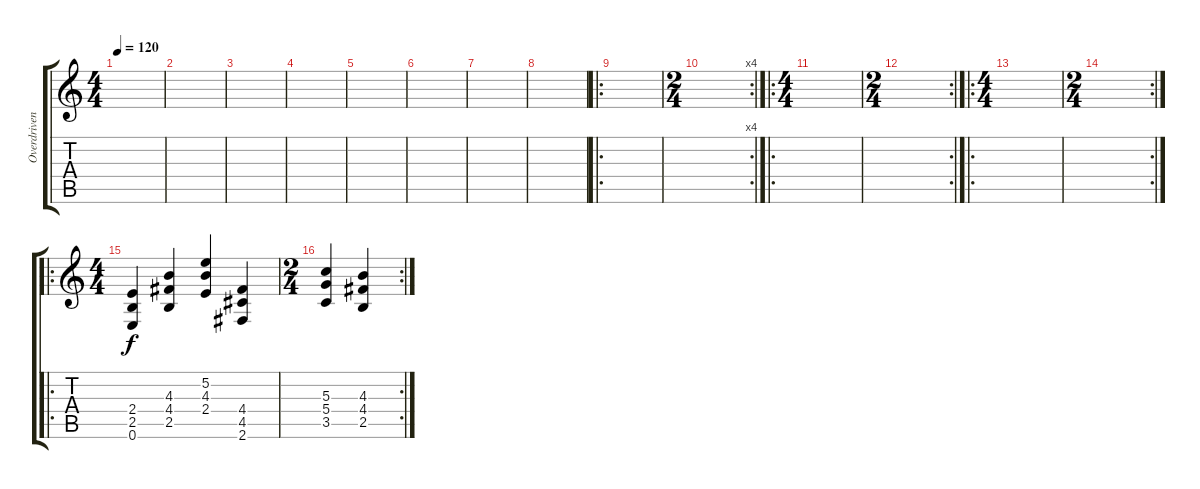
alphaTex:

\track ("Overdriven Guitar" "Overdriven") {instrument overdrivenguitar}
\staff {score tabs}
\tuning (E4 B3 G3 D3 A2 E2) {hide}
\ts (4 4)
\tempo 120
\clef g2
\ks c
|
|
|
|
|
|
|
|
\ro
|
\rc 4
\ts (2 4)
|
\ro
\ts (4 4)
|
\rc 2
\ts (2 4)
|
\ro
\ts (4 4)
|
\rc 2
\ts (2 4)
|
\ro
\ts (4 4)
(2.4 2.5 0.6).4 (4.3 4.4 2.5).4 (5.2 4.3 2.4).4 (4.4 4.5 2.6).4 |
\rc 2
\ts (2 4)
(5.3 5.4 3.5).4 (4.3 4.4 2.5).4
